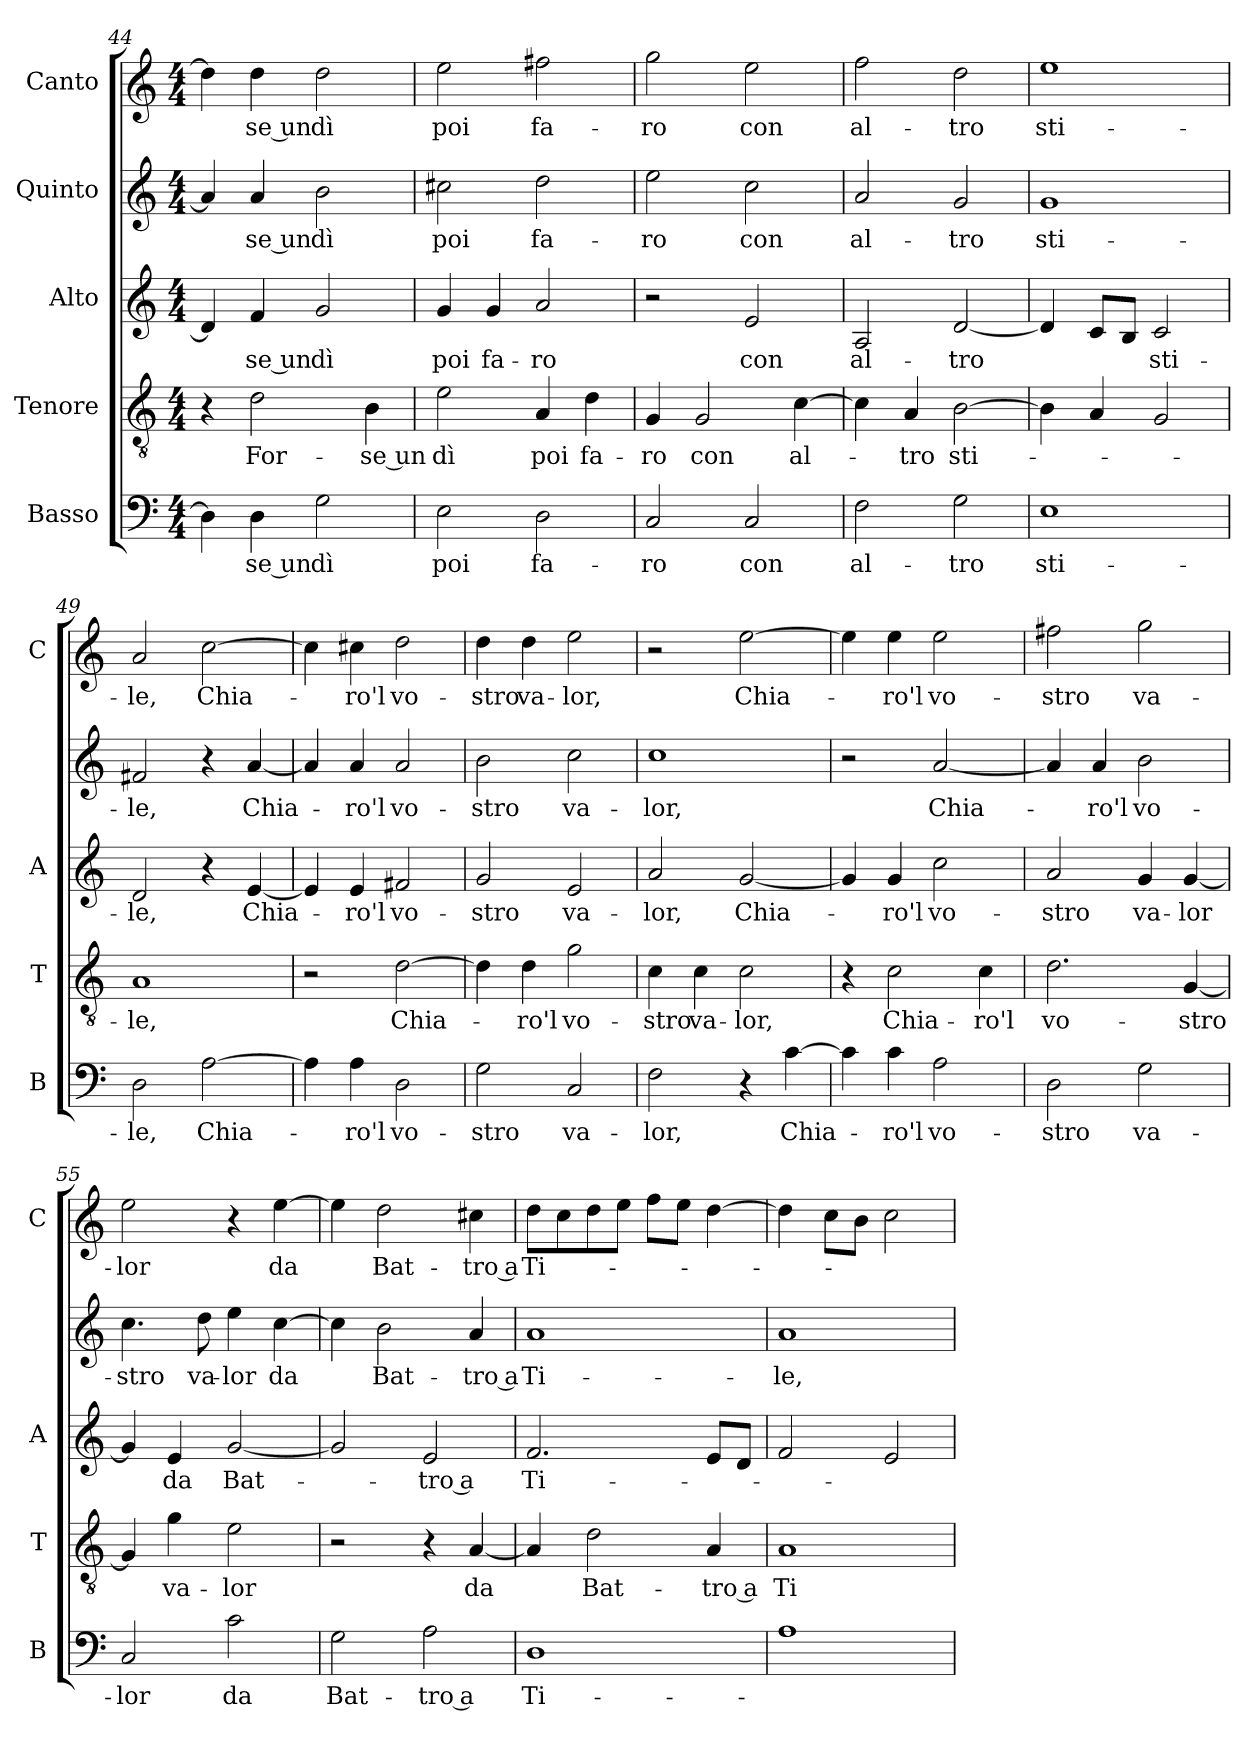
**kern	**text	**kern	**text	**kern	**text	**kern	**text	**kern	**text
*part5	*part5	*part4	*part4	*part3	*part3	*part2	*part2	*part1	*part1
*staff5	*staff5	*staff4	*staff4	*staff3	*staff3	*staff2	*staff2	*staff1	*staff1
*I"Basso	*	*I"Tenore	*	*I"Alto	*	*I"Quinto	*	*I"Canto	*
*I'B	*	*I'T	*	*I'A	*	*	*	*I'C	*
*clefF4	*	*clefGv2	*	*clefG2	*	*clefG2	*	*clefG2	*
*k[]	*	*k[]	*	*k[]	*	*k[]	*	*k[]	*
*C:	*	*C:	*	*C:	*	*C:	*	*C:	*
*M4/4	*	*M4/4	*	*M4/4	*	*M4/4	*	*M4/4	*
=44	=44	=44	=44	=44	=44	=44	=44	=44	=44
4D\]	.	4r	.	4d/]	.	4a/]	.	4dd\]	.
!	!LO:LY:b	!	!LO:LY:b	!	!LO:LY:b	!	!LO:LY:b	!	!LO:LY:b
4D\	-se un	2d\	For-	4f/	-se un	4a/	-se un	4dd\	-se un
!	!LO:LY:b	!	!	!	!LO:LY:b	!	!LO:LY:b	!	!LO:LY:b
2G\	dì	.	.	2g/	dì	2b\	dì	2dd\	dì
!	!	!	!LO:LY:b	!	!	!	!	!	!
.	.	4B\	-se un	.	.	.	.	.	.
=45	=45	=45	=45	=45	=45	=45	=45	=45	=45
!	!LO:LY:b	!	!LO:LY:b	!	!LO:LY:b	!	!LO:LY:b	!	!LO:LY:b
2E\	poi	2e\	dì	4g/	poi	2cc#X\	poi	2ee\	poi
!	!	!	!	!	!LO:LY:b	!	!	!	!
.	.	.	.	4g/	fa-	.	.	.	.
!	!LO:LY:b	!	!LO:LY:b	!	!LO:LY:b	!	!LO:LY:b	!	!LO:LY:b
2D\	fa-	4A/	poi	2a/	-ro	2dd\	fa-	2ff#X\	fa-
!	!	!	!LO:LY:b	!	!	!	!	!	!
.	.	4d\	fa-	.	.	.	.	.	.
=46	=46	=46	=46	=46	=46	=46	=46	=46	=46
!	!LO:LY:b	!	!LO:LY:b	!	!	!	!LO:LY:b	!	!LO:LY:b
2C/	-ro	4G/	-ro	2r	.	2ee\	-ro	2gg\	-ro
!	!	!	!LO:LY:b	!	!	!	!	!	!
.	.	2G/	con	.	.	.	.	.	.
!	!LO:LY:b	!	!	!	!LO:LY:b	!	!LO:LY:b	!	!LO:LY:b
2C/	con	.	.	2e/	con	2cc\	con	2ee\	con
!	!	!	!LO:LY:b	!	!	!	!	!	!
.	.	[4c\	al-	.	.	.	.	.	.
!!LO:PB:g=z
=47	=47	=47	=47	=47	=47	=47	=47	=47	=47
!	!LO:LY:b	!	!	!	!LO:LY:b	!	!LO:LY:b	!	!LO:LY:b
2F\	al-	4c\]	.	2A/	al-	2a/	al-	2ff\	al-
!	!	!	!LO:LY:b	!	!	!	!	!	!
.	.	4A/	-tro	.	.	.	.	.	.
!	!LO:LY:b	!	!LO:LY:b	!	!LO:LY:b	!	!LO:LY:b	!	!LO:LY:b
2G\	-tro	[2B\	sti-	[2d/	-tro	2g/	-tro	2dd\	-tro
=48	=48	=48	=48	=48	=48	=48	=48	=48	=48
!	!LO:LY:b	!	!	!	!	!	!LO:LY:b	!	!LO:LY:b
1E	sti-	4B\]	.	4d/]	.	1g	sti-	1ee	sti-
.	.	4A/	.	8c/L	.	.	.	.	.
.	.	.	.	8B/J	.	.	.	.	.
!	!	!	!	!	!LO:LY:b	!	!	!	!
.	.	2G/	.	2c/	sti-	.	.	.	.
=49	=49	=49	=49	=49	=49	=49	=49	=49	=49
!	!LO:LY:b	!	!LO:LY:b	!	!LO:LY:b	!	!LO:LY:b	!	!LO:LY:b
2D\	-le,	1A	-le,	2d/	-le,	2f#X/	-le,	2a/	-le,
!	!LO:LY:b	!	!	!	!	!	!	!	!LO:LY:b
[2A\	Chia-	.	.	4r	.	4r	.	[2cc\	Chia-
!	!	!	!	!	!LO:LY:b	!	!LO:LY:b	!	!
.	.	.	.	[4e/	Chia-	[4a/	Chia-	.	.
=50	=50	=50	=50	=50	=50	=50	=50	=50	=50
4A\]	.	2r	.	4e/]	.	4a/]	.	4cc\]	.
!	!LO:LY:b	!	!	!	!LO:LY:b	!	!LO:LY:b	!	!LO:LY:b
4A\	-ro'l	.	.	4e/	-ro'l	4a/	-ro'l	4cc#X\	-ro'l
!	!LO:LY:b	!	!LO:LY:b	!	!LO:LY:b	!	!LO:LY:b	!	!LO:LY:b
2D\	vo-	[2d\	Chia-	2f#X/	vo-	2a/	vo-	2dd\	vo-
=51	=51	=51	=51	=51	=51	=51	=51	=51	=51
!	!LO:LY:b	!	!	!	!LO:LY:b	!	!LO:LY:b	!	!LO:LY:b
2G\	-stro	4d\]	.	2g/	-stro	2b\	-stro	4dd\	-stro
!	!	!	!LO:LY:b	!	!	!	!	!	!LO:LY:b
.	.	4d\	-ro'l	.	.	.	.	4dd\	va-
!	!LO:LY:b	!	!LO:LY:b	!	!LO:LY:b	!	!LO:LY:b	!	!LO:LY:b
2C/	va-	2g\	vo-	2e/	va-	2cc\	va-	2ee\	-lor,
=52	=52	=52	=52	=52	=52	=52	=52	=52	=52
!	!LO:LY:b	!	!LO:LY:b	!	!LO:LY:b	!	!LO:LY:b	!	!
2F\	-lor,	4c\	-stro	2a/	-lor,	1cc	-lor,	2r	.
!	!	!	!LO:LY:b	!	!	!	!	!	!
.	.	4c\	va-	.	.	.	.	.	.
!	!	!	!LO:LY:b	!	!LO:LY:b	!	!	!	!LO:LY:b
4r	.	2c\	-lor,	[2g/	Chia-	.	.	[2ee\	Chia-
!	!LO:LY:b	!	!	!	!	!	!	!	!
[4c\	Chia-	.	.	.	.	.	.	.	.
=53	=53	=53	=53	=53	=53	=53	=53	=53	=53
4c\]	.	4r	.	4g/]	.	2r	.	4ee\]	.
!	!LO:LY:b	!	!LO:LY:b	!	!LO:LY:b	!	!	!	!LO:LY:b
4c\	-ro'l	2c\	Chia-	4g/	-ro'l	.	.	4ee\	-ro'l
!	!LO:LY:b	!	!	!	!LO:LY:b	!	!LO:LY:b	!	!LO:LY:b
2A\	vo-	.	.	2cc\	vo-	[2a/	Chia-	2ee\	vo-
!	!	!	!LO:LY:b	!	!	!	!	!	!
.	.	4c\	-ro'l	.	.	.	.	.	.
=54	=54	=54	=54	=54	=54	=54	=54	=54	=54
!	!LO:LY:b	!	!LO:LY:b	!	!LO:LY:b	!	!	!	!LO:LY:b
2D\	-stro	2.d\	vo-	2a/	-stro	4a/]	.	2ff#X\	-stro
!	!	!	!	!	!	!	!LO:LY:b	!	!
.	.	.	.	.	.	4a/	-ro'l	.	.
!	!LO:LY:b	!	!	!	!LO:LY:b	!	!LO:LY:b	!	!LO:LY:b
2G\	va-	.	.	4g/	va-	2b\	vo-	2gg\	va-
!	!	!	!LO:LY:b	!	!LO:LY:b	!	!	!	!
.	.	[4G/	-stro	[4g/	-lor	.	.	.	.
!!LO:LB:g=z
=55	=55	=55	=55	=55	=55	=55	=55	=55	=55
!	!LO:LY:b	!	!	!	!	!	!LO:LY:b	!	!LO:LY:b
2C/	-lor	4G/]	.	4g/]	.	4.cc\	-stro	2ee\	-lor
!	!	!	!LO:LY:b	!	!LO:LY:b	!	!	!	!
.	.	4g\	va-	4e/	da	.	.	.	.
!	!	!	!	!	!	!	!LO:LY:b	!	!
.	.	.	.	.	.	8dd\	va-	.	.
!	!LO:LY:b	!	!LO:LY:b	!	!LO:LY:b	!	!LO:LY:b	!	!
2c\	da	2e\	-lor	[2g/	Bat-	4ee\	-lor	4r	.
!	!	!	!	!	!	!	!LO:LY:b	!	!LO:LY:b
.	.	.	.	.	.	[4cc\	da	[4ee\	da
=56	=56	=56	=56	=56	=56	=56	=56	=56	=56
!	!LO:LY:b	!	!	!	!	!	!	!	!
2G\	Bat-	2r	.	2g/]	.	4cc\]	.	4ee\]	.
!	!	!	!	!	!	!	!LO:LY:b	!	!LO:LY:b
.	.	.	.	.	.	2b\	Bat-	2dd\	Bat-
!	!LO:LY:b	!	!	!	!LO:LY:b	!	!	!	!
2A\	-tro a	4r	.	2e/	-tro a	.	.	.	.
!	!	!	!LO:LY:b	!	!	!	!LO:LY:b	!	!LO:LY:b
.	.	[4A/	da	.	.	4a/	-tro a	4cc#X\	-tro a
=57	=57	=57	=57	=57	=57	=57	=57	=57	=57
!	!LO:LY:b	!	!	!	!LO:LY:b	!	!LO:LY:b	!	!LO:LY:b
1D	Ti-	4A/]	.	2.f/	Ti-	1a	Ti-	8dd\L	Ti-
.	.	.	.	.	.	.	.	8cc\	.
!	!	!	!LO:LY:b	!	!	!	!	!	!
.	.	2d\	Bat-	.	.	.	.	8dd\	.
.	.	.	.	.	.	.	.	8ee\J	.
.	.	.	.	.	.	.	.	8ff\L	.
.	.	.	.	.	.	.	.	8ee\J	.
!	!	!	!LO:LY:b	!	!	!	!	!	!
.	.	4A/	-tro a	8e/L	.	.	.	[4dd\	.
.	.	.	.	8d/J	.	.	.	.	.
=58	=58	=58	=58	=58	=58	=58	=58	=58	=58
!	!	!	!LO:LY:b	!	!	!	!LO:LY:b	!	!
1A	.	1A	Ti-	2f/	.	1a	-le,	4dd\]	.
.	.	.	.	.	.	.	.	8cc\L	.
.	.	.	.	.	.	.	.	8b\J	.
.	.	.	.	2e/	.	.	.	2cc\	.
=	=	=	=	=	=	=	=	=	=
*-	*-	*-	*-	*-	*-	*-	*-	*-	*-
